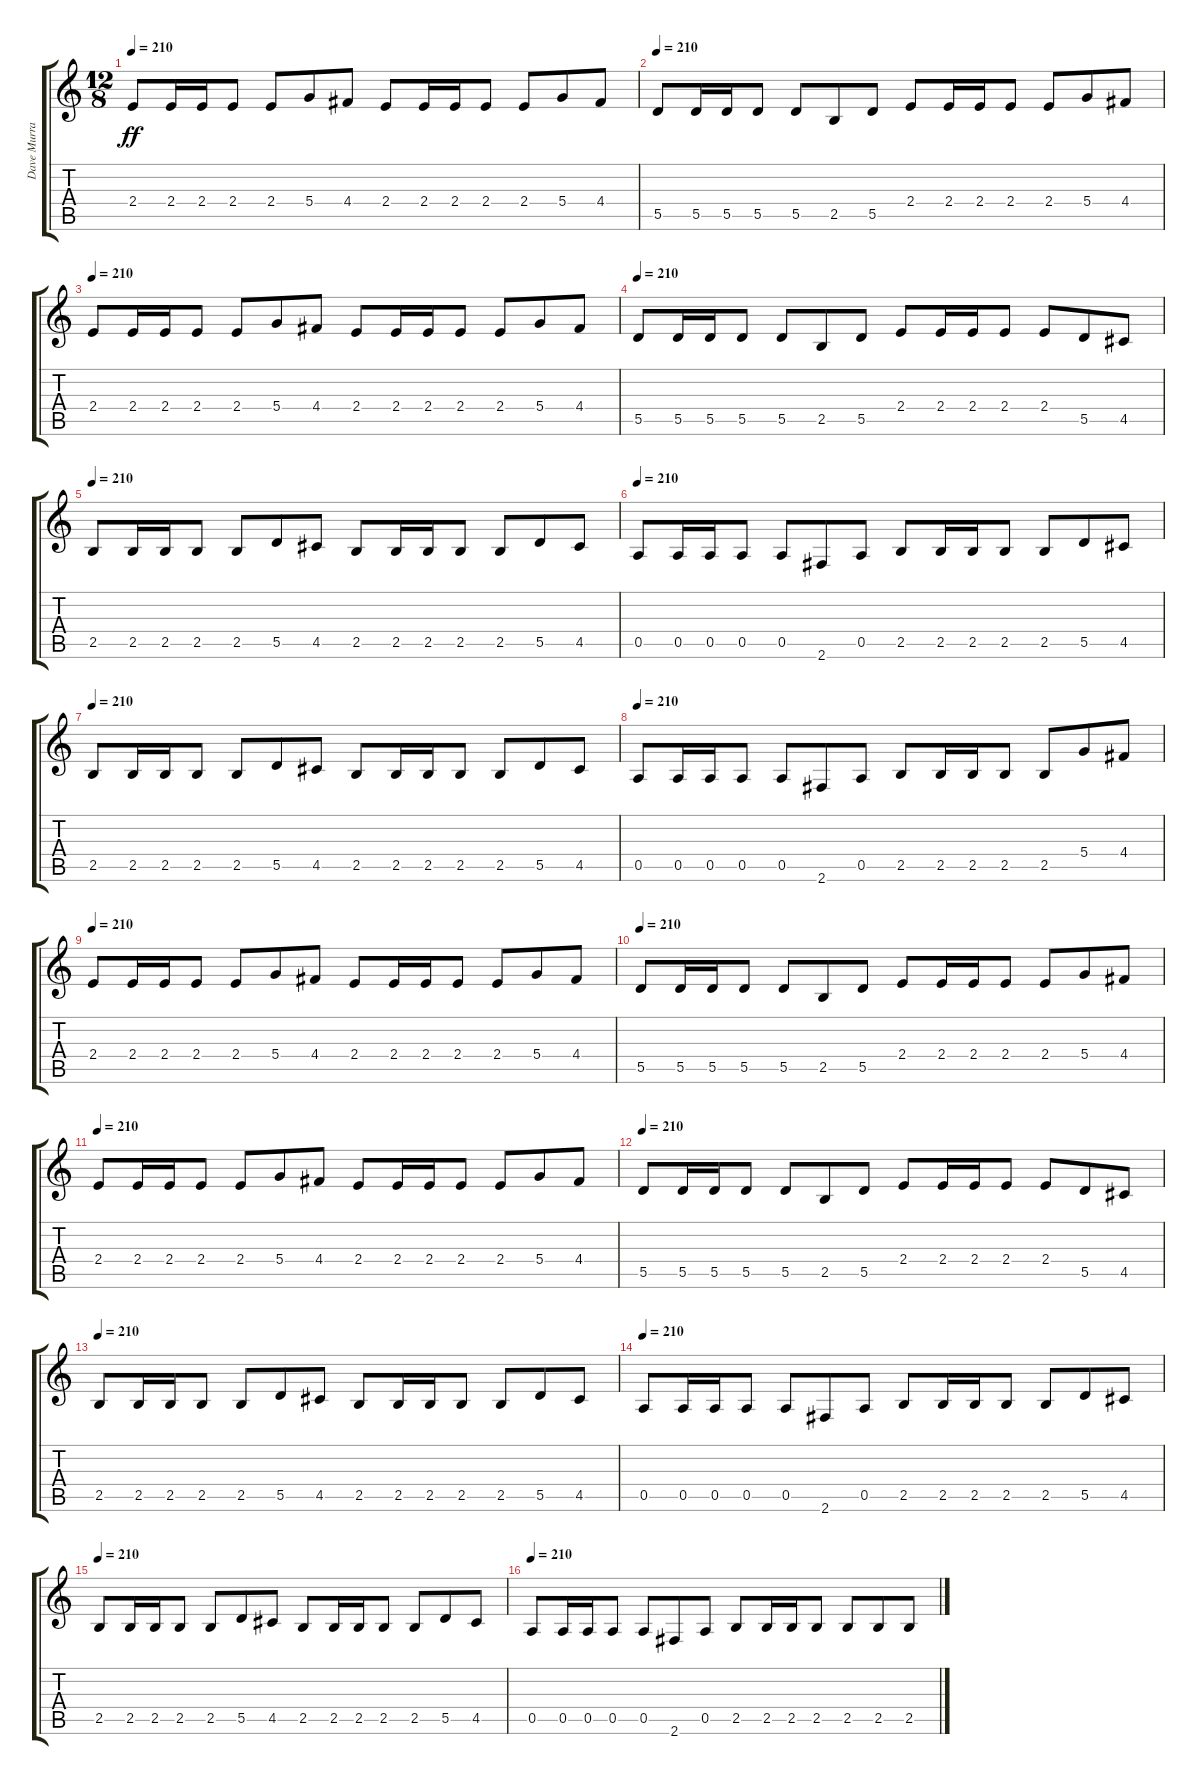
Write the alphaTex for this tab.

\track ("Dave Murray" "Dave Murra") {instrument overdrivenguitar}
\staff {score tabs}
\tuning (E4 B3 G3 D3 A2 E2) {hide}
\ts (12 8)
\tempo 210
\clef g2
\ks c
2.4.8{dy ff} 2.4.16 2.4.16 2.4.8 2.4.8 5.4.8 4.4.8 2.4.8 2.4.16 2.4.16 2.4.8 2.4.8 5.4.8 4.4.8 |
\tempo 210
5.5.8 5.5.16 5.5.16 5.5.8 5.5.8 2.5.8 5.5.8 2.4.8 2.4.16 2.4.16 2.4.8 2.4.8 5.4.8 4.4.8 |
\tempo 210
2.4.8 2.4.16 2.4.16 2.4.8 2.4.8 5.4.8 4.4.8 2.4.8 2.4.16 2.4.16 2.4.8 2.4.8 5.4.8 4.4.8 |
\tempo 210
5.5.8 5.5.16 5.5.16 5.5.8 5.5.8 2.5.8 5.5.8 2.4.8 2.4.16 2.4.16 2.4.8 2.4.8 5.5.8 4.5.8 |
\tempo 210
2.5.8 2.5.16 2.5.16 2.5.8 2.5.8 5.5.8 4.5.8 2.5.8 2.5.16 2.5.16 2.5.8 2.5.8 5.5.8 4.5.8 |
\tempo 210
0.5.8 0.5.16 0.5.16 0.5.8 0.5.8 2.6.8 0.5.8 2.5.8 2.5.16 2.5.16 2.5.8 2.5.8 5.5.8 4.5.8 |
\tempo 210
2.5.8 2.5.16 2.5.16 2.5.8 2.5.8 5.5.8 4.5.8 2.5.8 2.5.16 2.5.16 2.5.8 2.5.8 5.5.8 4.5.8 |
\tempo 210
0.5.8 0.5.16 0.5.16 0.5.8 0.5.8 2.6.8 0.5.8 2.5.8 2.5.16 2.5.16 2.5.8 2.5.8 5.4.8 4.4.8 |
\tempo 210
2.4.8 2.4.16 2.4.16 2.4.8 2.4.8 5.4.8 4.4.8 2.4.8 2.4.16 2.4.16 2.4.8 2.4.8 5.4.8 4.4.8 |
\tempo 210
5.5.8 5.5.16 5.5.16 5.5.8 5.5.8 2.5.8 5.5.8 2.4.8 2.4.16 2.4.16 2.4.8 2.4.8 5.4.8 4.4.8 |
\tempo 210
2.4.8 2.4.16 2.4.16 2.4.8 2.4.8 5.4.8 4.4.8 2.4.8 2.4.16 2.4.16 2.4.8 2.4.8 5.4.8 4.4.8 |
\tempo 210
5.5.8 5.5.16 5.5.16 5.5.8 5.5.8 2.5.8 5.5.8 2.4.8 2.4.16 2.4.16 2.4.8 2.4.8 5.5.8 4.5.8 |
\tempo 210
2.5.8 2.5.16 2.5.16 2.5.8 2.5.8 5.5.8 4.5.8 2.5.8 2.5.16 2.5.16 2.5.8 2.5.8 5.5.8 4.5.8 |
\tempo 210
0.5.8 0.5.16 0.5.16 0.5.8 0.5.8 2.6.8 0.5.8 2.5.8 2.5.16 2.5.16 2.5.8 2.5.8 5.5.8 4.5.8 |
\tempo 210
2.5.8 2.5.16 2.5.16 2.5.8 2.5.8 5.5.8 4.5.8 2.5.8 2.5.16 2.5.16 2.5.8 2.5.8 5.5.8 4.5.8 |
\tempo 210
0.5.8 0.5.16 0.5.16 0.5.8 0.5.8 2.6.8 0.5.8 2.5.8 2.5.16 2.5.16 2.5.8 2.5.8 2.5.8 2.5.8
